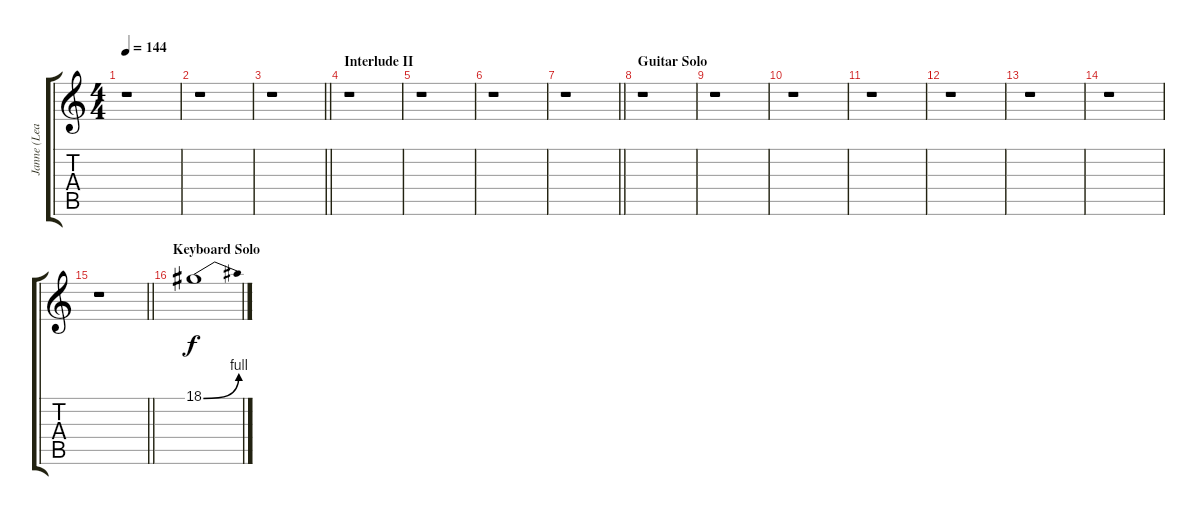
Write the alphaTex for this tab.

\track ("Janne (Lead)" "Janne (Lea") {instrument lead1square}
\staff {score tabs}
\tuning (D4 A3 F3 C3 G2 D2) {hide}
\ts (4 4)
\tempo 144
\clef g2
\ks c
r.1{dy f} |
r.1 |
\barLineRight lightlight
r.1 |
\section ("" "Interlude II")
r.1 |
r.1 |
r.1 |
\barLineRight lightlight
r.1 |
\section ("" "Guitar Solo")
r.1 |
r.1 |
r.1 |
r.1 |
r.1 |
r.1 |
r.1 |
\barLineRight lightlight
r.1 |
\section ("" "Keyboard Solo")
18.1{be (bend 0 0 60 4)}.1{volume 12 balance 8 instrument lead1square}
